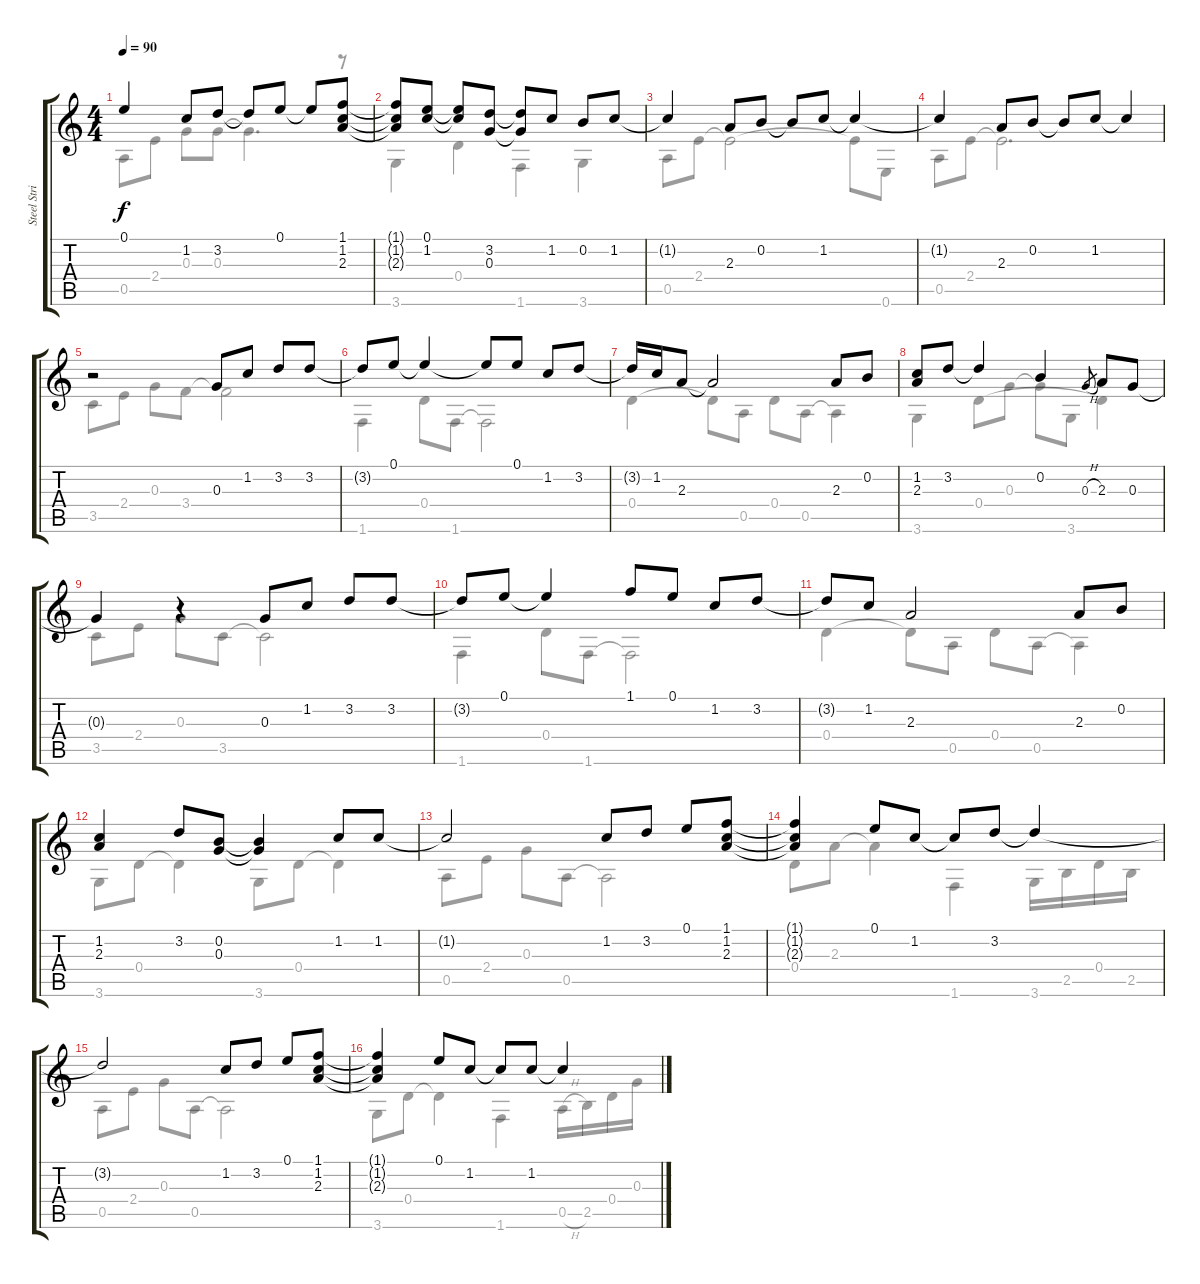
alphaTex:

\track ("Steel String" "Steel Stri") {instrument acousticguitarsteel}
\staff {score tabs}
\tuning (E4 B3 G3 D3 A2 E2) {hide}
\voice
\ts (4 4)
\tempo 90
\clef g2
\ks c
0.1{t}.4{dy f} 1.2.8 3.2.8 3.2{t}.8 0.1.8 0.1{t}.8 (1.1 1.2 2.3).8 |
(1.1{t} 1.2{t} 2.3{t}).8 (0.1 1.2).8 (0.1{t} 1.2{t}).8 (3.2 0.3).8 (3.2{t} 0.3{t}).8 1.2.8 0.2.8 1.2.8 |
1.2{t}.4 2.3.8 0.2.8 0.2{t}.8 1.2.8 1.2{t}.4 |
1.2{t}.4 2.3.8 0.2.8 0.2{t}.8 1.2.8 1.2{t}.4 |
r.2 0.3.8 1.2.8 3.2.8 3.2.8 |
3.2{t}.8 0.1.8 0.1{t}.4 0.1{t}.8 0.1.8 1.2.8 3.2.8 |
3.2{t}.16 1.2.16 2.3.8 2.3{t}.2 2.3.8 0.2.8 |
(1.2 2.3).8 3.2.8 3.2{t}.4 0.2.4 0.3{h}.8{gr} 2.3.8 0.3.8 |
0.3{t}.4 r.4 0.3.8 1.2.8 3.2.8 3.2.8 |
3.2{t}.8 0.1.8 0.1{t}.4 1.1.8 0.1.8 1.2.8 3.2.8 |
3.2{t}.8 1.2.8 2.3.2 2.3.8 0.2.8 |
(1.2 2.3).4 3.2.8 (0.2 0.3).8 (0.2{t} 0.3{t}).4 1.2.8 1.2.8 |
1.2{t}.2 1.2.8 3.2.8 0.1.8 (1.1 1.2 2.3).8 |
(1.1{t} 1.2{t} 2.3{t}).4 0.1.8 1.2.8 1.2{t}.8 3.2.8 3.2{t}.4 |
3.2{t}.2 1.2.8 3.2.8 0.1.8 (1.1 1.2 2.3).8 |
(1.1{t} 1.2{t} 2.3{t}).4 0.1.8 1.2.8 1.2{t}.8 1.2.8 1.2{t}.4
\voice
\clef g2
\ottava regular
\simile none
\ks c
0.5.8{dy f} 2.4.8 0.3.8 0.3.8 0.3{t}.4{d} r.8 |
3.6.4 0.4.4 1.6.4 3.6.4 |
0.5.8 2.4.8 2.4{t}.2 2.4{t}.8 0.6.8 |
0.5.8 2.4.8 2.4{t}.2{d} |
3.5.8 2.4.8 0.3.8 3.4.8 3.4{t}.2 |
1.6.4 0.4.8 1.6.8 1.6{t}.2 |
0.4.4 0.4{t}.8 0.5.8 0.4.8 0.5.8 0.5{t}.4 |
3.6.4 0.4.8 0.3.8 0.3{t}.8 3.6.8 0.4{t}.4 |
3.5.8 2.4.8 0.3.8 3.5.8 3.5{t}.2 |
1.6.4 0.4.8 1.6.8 1.6{t}.2 |
0.4.4 0.4{t}.8 0.5.8 0.4.8 0.5.8 0.5{t}.4 |
3.6.8 0.4.8 0.4{t}.4 3.6.8 0.4.8 0.4{t}.4 |
0.5.8 2.4.8 0.3.8 0.5.8 0.5{t}.2 |
0.4.8 2.3.8 2.3{t}.4 1.6.4 3.6.16 2.5.16 0.4.16 2.5.16 |
0.5.8 2.4.8 0.3.8 0.5.8 0.5{t}.2 |
3.6.8 0.4.8 0.4{t}.4 1.6.4 0.5{h}.16 2.5.16 0.4.16 0.3.16
